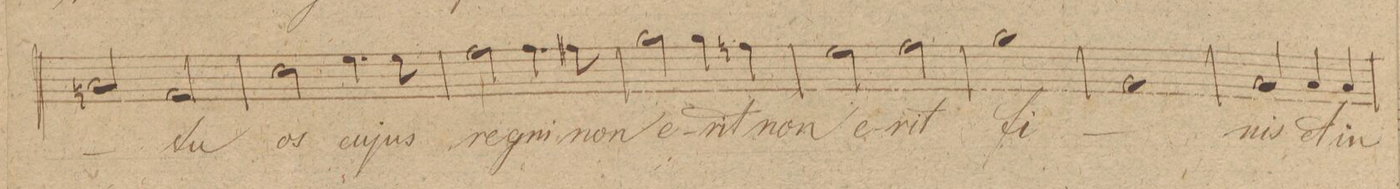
**kern	**text	**dynam
*I"Baſso.	*	*
*clefF4	*	*
*k[f#c#g#]	*	*
*met(c|)	*	*
*M2/2	*	*
2Cn/	.	.
2AA/	-tu-	.
=126	=126	=126
2E\	-os	.
4.G#\	cu-	.
8G#\	-jus	.
=127	=127	=127
2A\	re-	.
4.A\	-gni	.
8A#X\	non	.
=128	=128	=128
2B\	e-	.
4B\	-rit	.
4An\	non	.
=129	=129	=129
2G#\	e-	.
2A\	-rit	.
=130	=130	=130
1B	fi-	.
=131	=131	=131
1AA	.	.
=132	=132	=132
2C#/	-nis	.
4C#/	et	.
4C#/	in	.
=133	=133	=133
*-	*-	*-
